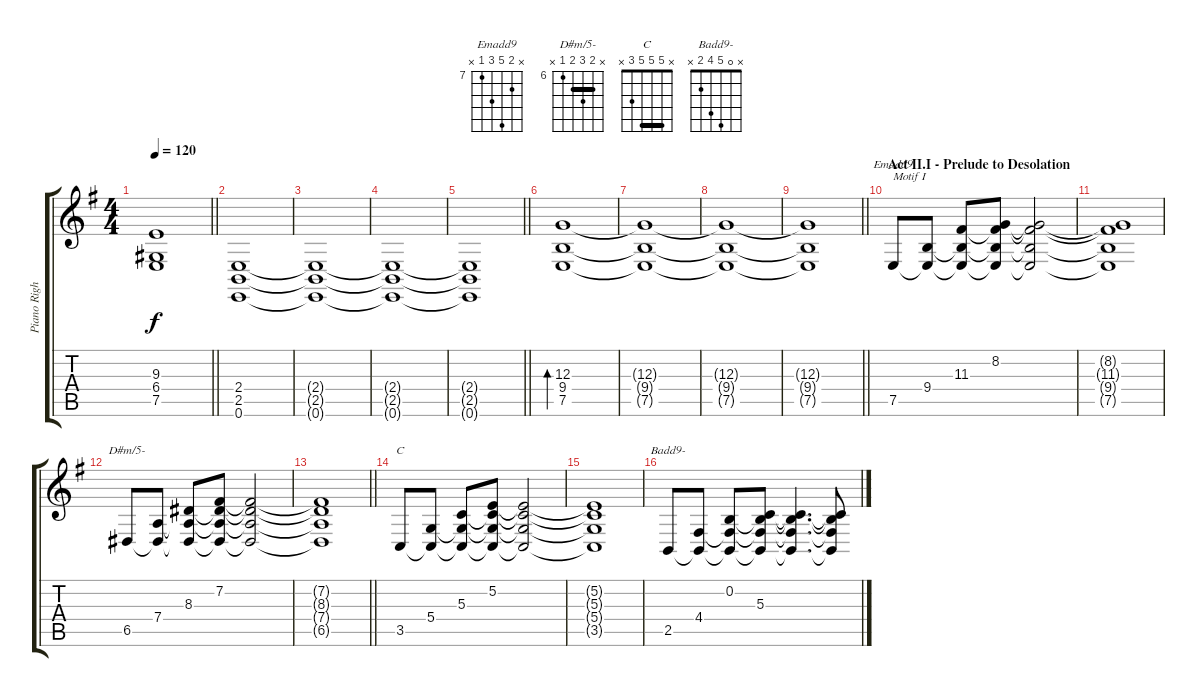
\track ("Piano Right Standard" "Piano Righ") {instrument acousticgrandpiano}
\staff {score tabs}
\tuning (E4 B3 G3 D3 A2 E2) {hide}
\chord ("Emadd9" x 8 11 9 7 x) {firstfret 7}
\chord ("D#m/5-" x 7 8 7 6 x) {firstfret 6 barre 7}
\chord ("C" x 5 5 5 3 x) {barre 5}
\chord ("Badd9-" x 0 5 4 2 x)
\ts (4 4)
\tempo 120
\clef g2
\barLineRight lightlight
\ks eminor
(9.3{t} 6.4{t} 7.5{t}).1{dy f} |
\section ("" "")
(2.4 2.5 0.6).1 |
(2.4{t} 2.5{t} 0.6{t}).1 |
(2.4{t} 2.5{t} 0.6{t}).1 |
\barLineRight lightlight
(2.4{t} 2.5{t} 0.6{t}).1 |
(12.3 9.4 7.5).1{bd 480} |
(12.3{t} 9.4{t} 7.5{t}).1 |
(12.3{t} 9.4{t} 7.5{t}).1 |
\barLineRight lightlight
(12.3{t} 9.4{t} 7.5{t}).1 |
\section ("" "Act II.I - Prelude to Desolation")
7.5.8{ch "Emadd9" txt "Motif I"} (9.4 7.5{t}).8 (11.3 9.4{t} 7.5{t}).8 (8.2 11.3{t} 9.4{t} 7.5{t}).8 (8.2{t} 11.3{t} 9.4{t} 7.5{t}).2 |
(8.2{t} 11.3{t} 9.4{t} 7.5{t}).1 |
6.5.8{ch "D#m/5-"} (7.4 6.5{t}).8 (8.3 7.4{t} 6.5{t}).8 (7.2 8.3{t} 7.4{t} 6.5{t}).8 (7.2{t} 8.3{t} 7.4{t} 6.5{t}).2 |
\barLineRight lightlight
(7.2{t} 8.3{t} 7.4{t} 6.5{t}).1 |
3.5.8{ch "C"} (5.4 3.5{t}).8 (5.3 5.4{t} 3.5{t}).8 (5.2 5.3{t} 5.4{t} 3.5{t}).8 (5.2{t} 5.3{t} 5.4{t} 3.5{t}).2 |
(5.2{t} 5.3{t} 5.4{t} 3.5{t}).1 |
2.5.8{ch "Badd9-"} (4.4 2.5{t}).8 (0.2 4.4{t} 2.5{t}).8 (0.2{t} 5.3 4.4{t} 2.5{t}).8 (0.2{t} 5.3{t} 4.4{t} 2.5{t}).4{d} (0.2{t} 5.3{t} 4.4{t} 2.5{t}).8
